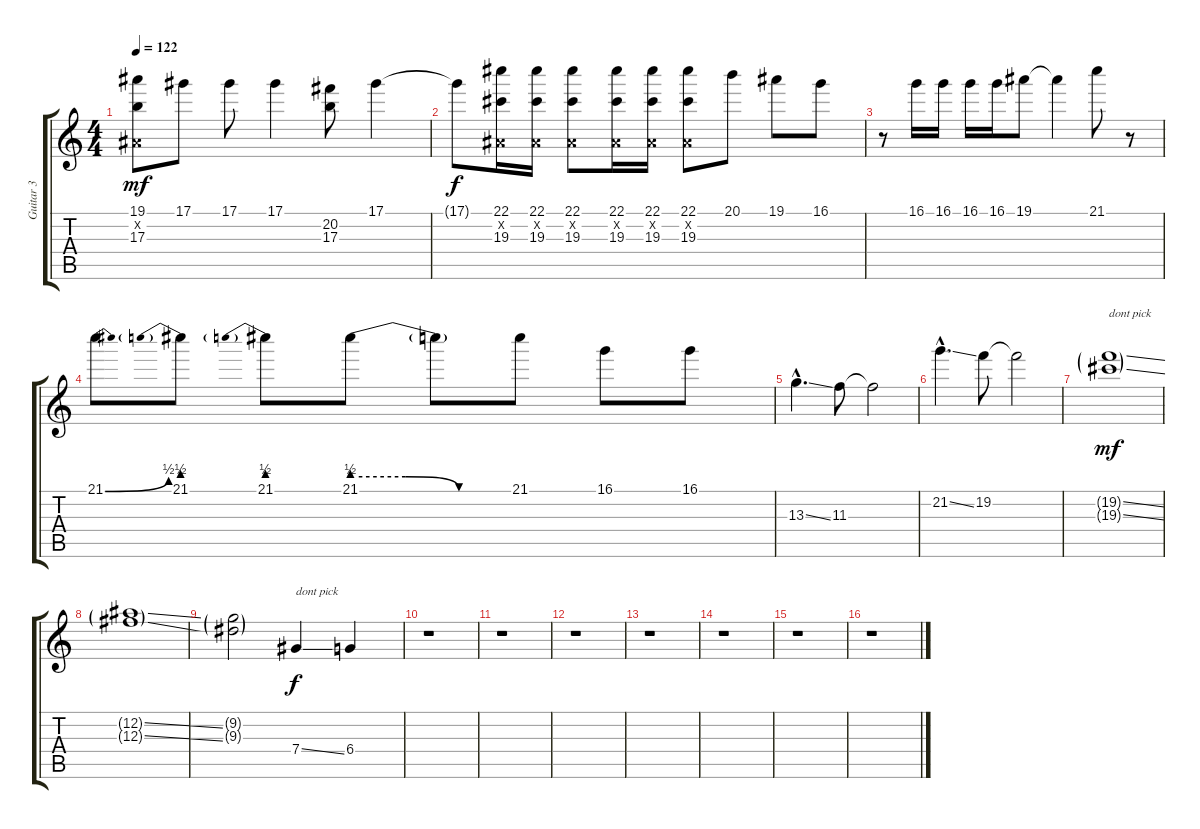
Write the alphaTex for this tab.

\track ("Guitar 3" "Guitar 3") {instrument distortionguitar}
\staff {score tabs}
\tuning (Eb4 Bb3 Gb3 Db3 Ab2 Eb2) {hide}
\ts (4 4)
\tempo 122
\clef g2
\ks c
(19.1 0.2{x} 17.3).8{dy mf} 17.1.8 17.1.8 17.1.4 (20.2 17.3).8 17.1.4 |
17.1{t}.8{dy f} (22.1 0.2{x} 19.3).16 (22.1 0.2{x} 19.3).16 (22.1 0.2{x} 19.3).8 (22.1 0.2{x} 19.3).16 (22.1 0.2{x} 19.3).16 (22.1 0.2{x} 19.3).8 20.1.8 19.1.8 16.1.8 |
r.8 16.1.16 16.1.16 16.1.16 16.1.16 19.1.8 19.1{t}.4 21.1.8 r.8 |
21.1{be (bend 0 0 60 2)}.8 21.1{be (prebend 0 2 60 2)}.8 21.1{be (prebend 0 2 60 2)}.8 21.1{be (custom 0 2 20 2 40 0 60 0)}.8 21.1{t}.8 21.1.8 16.1.8 16.1.8 |
13.3{ss hac}.4{d} 11.3.8 11.3{t}.2 |
21.2{ss hac}.4{d} 19.2.8 19.2{t}.2 |
(19.2{ss g} 19.3{ss g}).1{txt "dont pick" dy mf} |
(12.2{ss g} 12.3{ss g}).1 |
(9.2{g} 9.3{g}).2 7.4{ss}.4{txt "dont pick" dy f} 6.4.4 |
r.1 |
r.1 |
r.1 |
r.1 |
r.1 |
r.1 |
r.1
